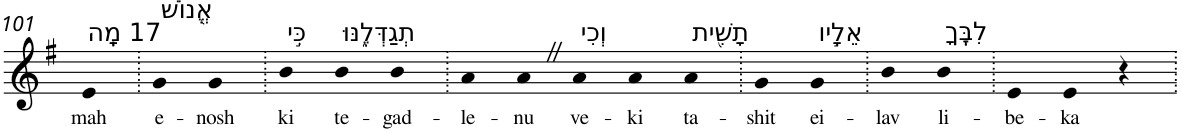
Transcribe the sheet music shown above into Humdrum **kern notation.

**kern	**text
*part1	*part1
*staff1	*staff1
*I"Piano	*
*I'Pno	*
!!LO:PB:g=z
*clefG2	*
*k[f#]	*
*G:	*
=101	=101
!LO:TX:a:t=17 מָֽה	!
!	!LO:LY:b
4e	mah
=102.	=102.
!LO:TX:a:t=אֱ֭נוֹשׁ	!
!	!LO:LY:b
4g	e-
!	!LO:LY:b
4g	-nosh
=103.	=103.
!LO:TX:a:t=כִּ֣י	!
!	!LO:LY:b
4b	ki
!LO:TX:a:t=תְגַדְּלֶ֑נּוּ	!
!	!LO:LY:b
4b	te-
!	!LO:LY:b
4b	-gad-
=104.	=104.
!	!LO:LY:b
4a	-le-
!	!LO:LY:b
4aZ	-nu
!LO:TX:a:t=וְכִי	!
!	!LO:LY:b
4a	ve-
!	!LO:LY:b
4a	-ki
!LO:TX:a:t=תָשִׁ֖ית	!
!	!LO:LY:b
4a	ta-
=105.	=105.
!	!LO:LY:b
4g	-shit
!LO:TX:a:t=אֵלָ֣יו	!
!	!LO:LY:b
4g	ei-
=106.	=106.
!	!LO:LY:b
4b	-lav
!LO:TX:a:t=לִבֶּֽךָ	!
!	!LO:LY:b
4b	li-
=107.	=107.
!	!LO:LY:b
4e	-be-
!	!LO:LY:b
4e	-ka
4r	.
=.	=.
*-	*-
